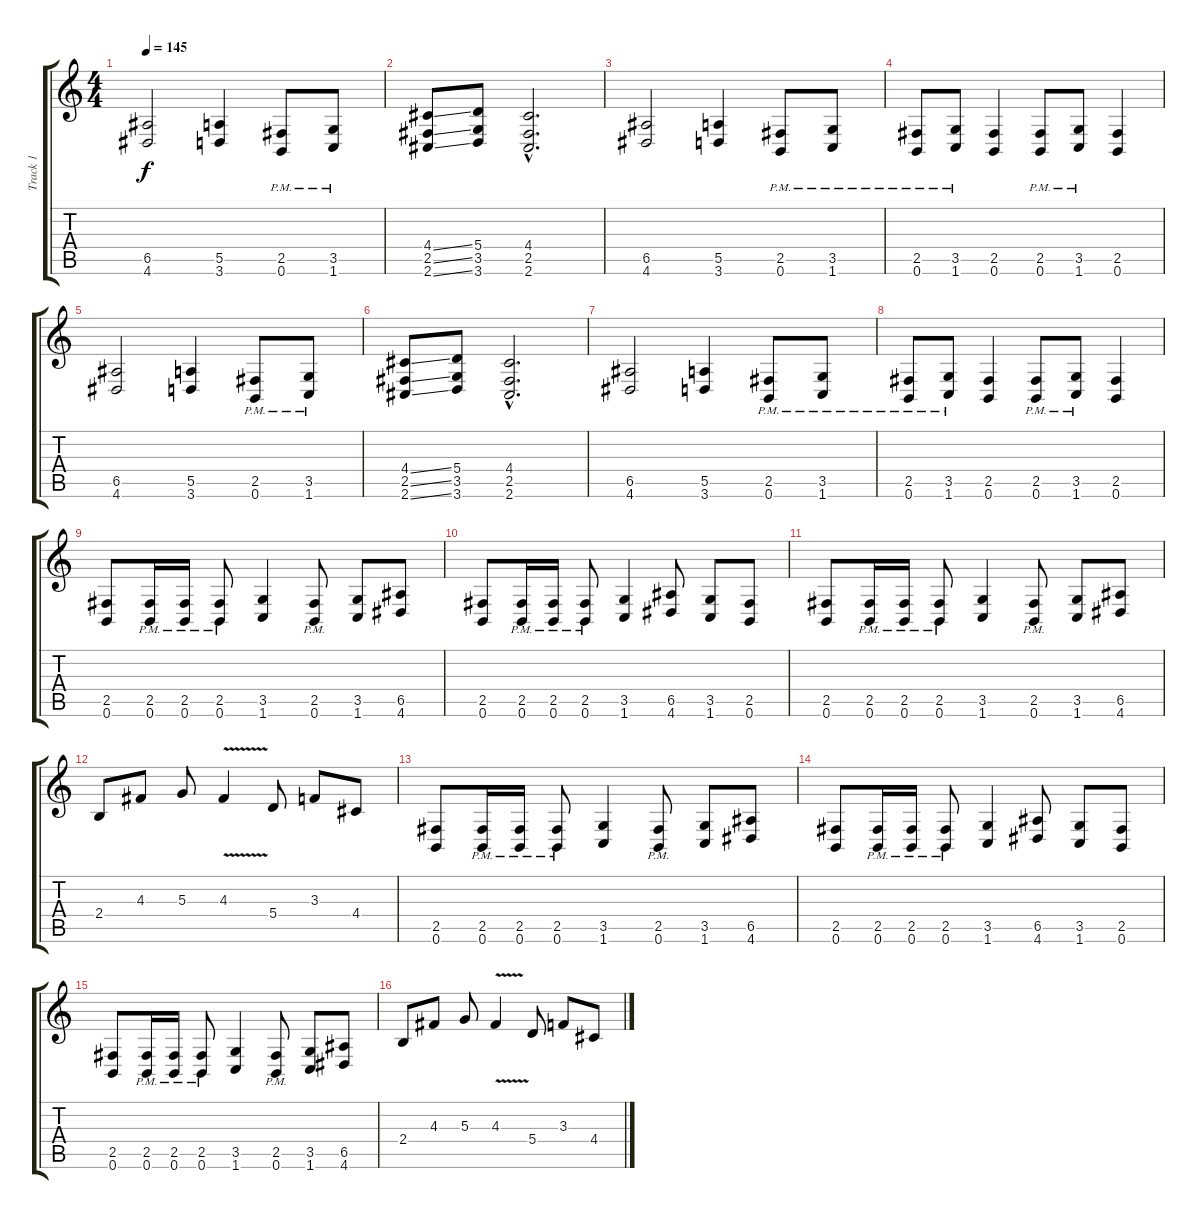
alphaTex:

\track ("Track 1" "Track 1") {instrument distortionguitar}
\staff {score tabs}
\tuning (B3 Gb3 D3 A2 E2 B1) {hide}
\ts (4 4)
\tempo 145
\clef g2
\ks c
(6.5 4.6).2{dy f} (5.5 3.6).4 (2.5{pm} 0.6{pm}).8 (3.5{pm} 1.6{pm}).8 |
(4.4{ss} 2.5{ss} 2.6{ss}).8 (5.4 3.5 3.6).8 (4.4{hac} 2.5{hac} 2.6{hac}).2{d} |
(6.5 4.6).2 (5.5 3.6).4 (2.5{pm} 0.6{pm}).8 (3.5{pm} 1.6{pm}).8 |
(2.5{pm} 0.6{pm}).8 (3.5{pm} 1.6{pm}).8 (2.5 0.6).4 (2.5{pm} 0.6{pm}).8 (3.5{pm} 1.6{pm}).8 (2.5 0.6).4 |
(6.5 4.6).2 (5.5 3.6).4 (2.5{pm} 0.6{pm}).8 (3.5{pm} 1.6{pm}).8 |
(4.4{ss} 2.5{ss} 2.6{ss}).8 (5.4 3.5 3.6).8 (4.4{hac} 2.5{hac} 2.6{hac}).2{d} |
(6.5 4.6).2 (5.5 3.6).4 (2.5{pm} 0.6{pm}).8 (3.5{pm} 1.6{pm}).8 |
(2.5{pm} 0.6{pm}).8 (3.5{pm} 1.6{pm}).8 (2.5 0.6).4 (2.5{pm} 0.6{pm}).8 (3.5{pm} 1.6{pm}).8 (2.5 0.6).4 |
(2.5 0.6).8 (2.5{pm} 0.6{pm}).16 (2.5{pm} 0.6{pm}).16 (2.5{pm} 0.6{pm}).8 (3.5 1.6).4 (2.5{pm} 0.6{pm}).8 (3.5 1.6).8 (6.5 4.6).8 |
(2.5 0.6).8 (2.5 0.6{pm}).16 (2.5 0.6{pm}).16 (2.5{pm} 0.6{pm}).8 (3.5 1.6).4 (6.5 4.6).8 (3.5 1.6).8 (2.5 0.6).8 |
(2.5 0.6).8 (2.5{pm} 0.6{pm}).16 (2.5{pm} 0.6{pm}).16 (2.5{pm} 0.6{pm}).8 (3.5 1.6).4 (2.5{pm} 0.6{pm}).8 (3.5 1.6).8 (6.5 4.6).8 |
2.4.8 4.3.8 5.3.8 4.3{v}.4 5.4.8 3.3.8 4.4.8 |
(2.5 0.6).8 (2.5{pm} 0.6{pm}).16 (2.5{pm} 0.6{pm}).16 (2.5{pm} 0.6{pm}).8 (3.5 1.6).4 (2.5{pm} 0.6{pm}).8 (3.5 1.6).8 (6.5 4.6).8 |
(2.5 0.6).8 (2.5 0.6{pm}).16 (2.5 0.6{pm}).16 (2.5{pm} 0.6{pm}).8 (3.5 1.6).4 (6.5 4.6).8 (3.5 1.6).8 (2.5 0.6).8 |
(2.5 0.6).8 (2.5{pm} 0.6{pm}).16 (2.5{pm} 0.6{pm}).16 (2.5{pm} 0.6{pm}).8 (3.5 1.6).4 (2.5{pm} 0.6{pm}).8 (3.5 1.6).8 (6.5 4.6).8 |
2.4.8 4.3.8 5.3.8 4.3{v}.4 5.4.8 3.3.8 4.4.8
